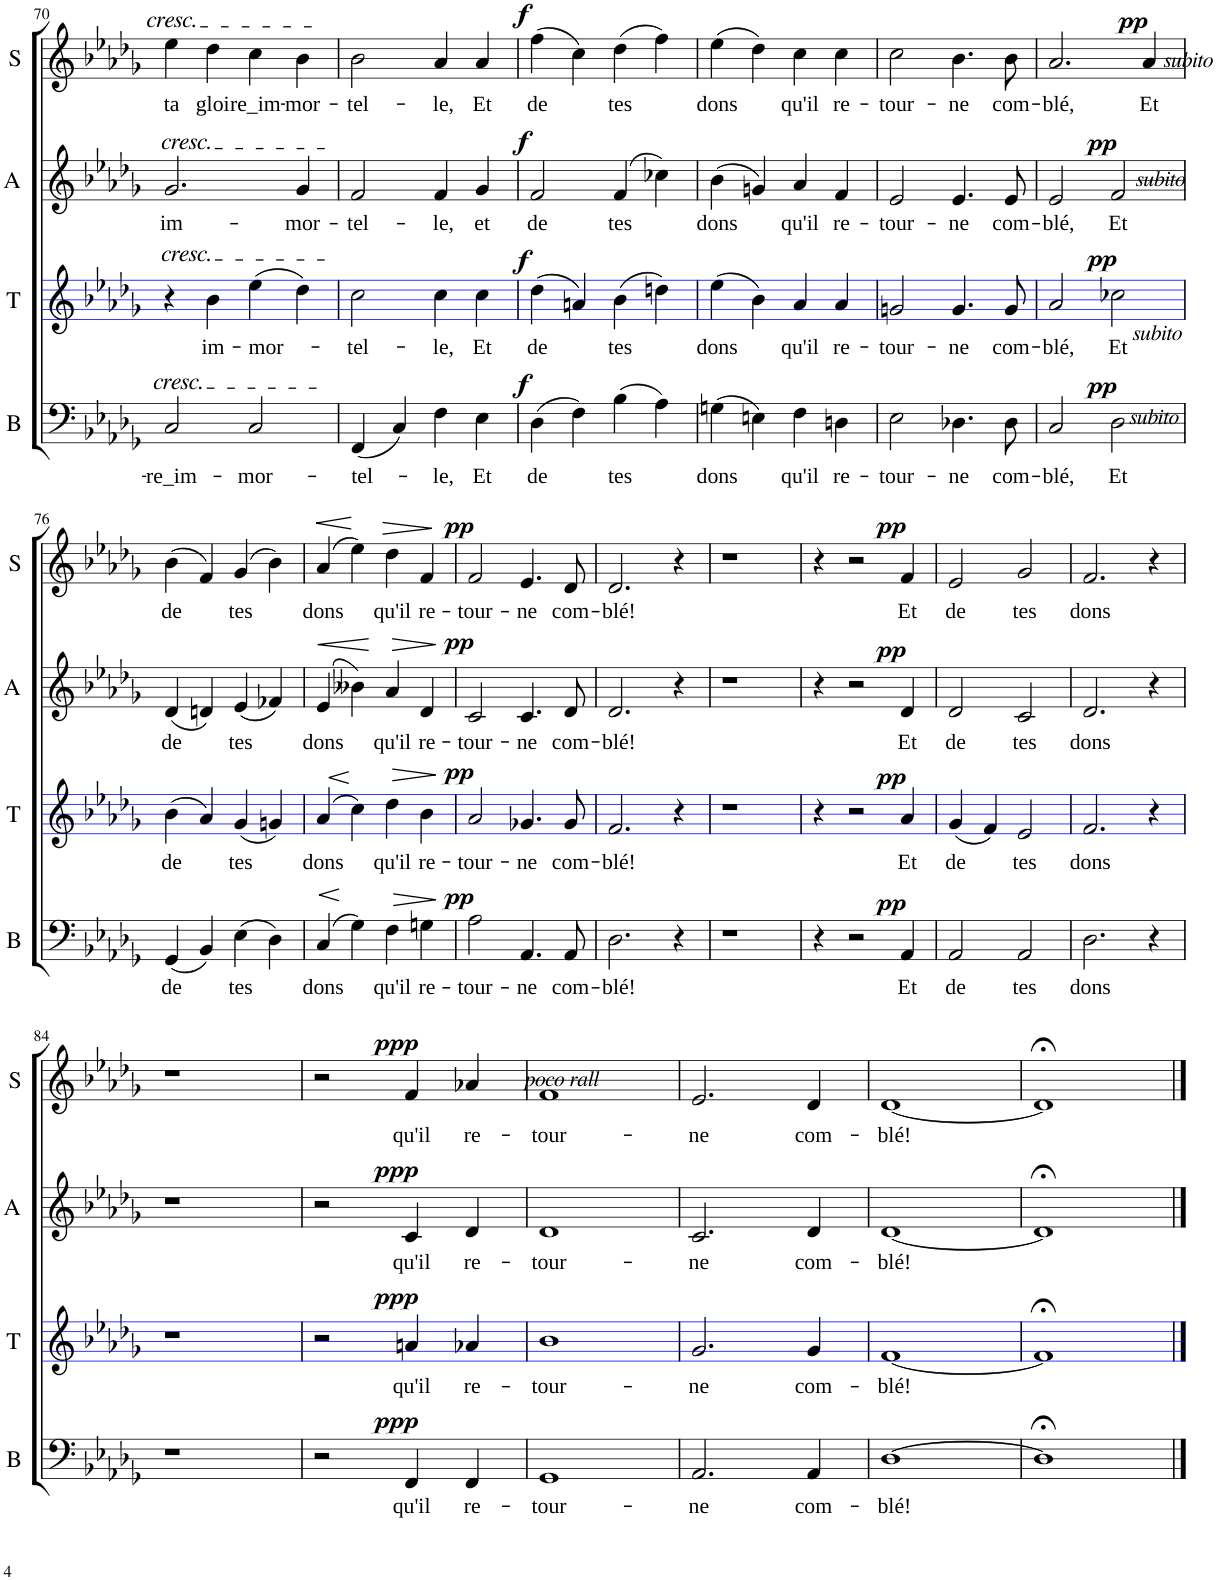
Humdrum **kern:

**kern	**text	**dynam	**kern	**text	**dynam	**kern	**text	**dynam	**kern	**text	**dynam
*part4	*part4	*part4	*part3	*part3	*part3	*part2	*part2	*part2	*part1	*part1	*part1
*staff4	*staff4	*staff4	*staff3	*staff3	*staff3	*staff2	*staff2	*staff2	*staff1	*staff1	*staff1
*I"B	*	*	*I"T	*	*	*I"A	*	*	*I"S	*	*
*I'B	*	*	*I'T	*	*	*I'A	*	*	*I'S	*	*
!!LO:PB:g=z
*clefF4	*	*	*clefG2	*	*	*clefG2	*	*	*clefG2	*	*
*Trd7c12	*	*	*	*	*	*	*	*	*	*	*
*k[b-e-a-d-g-]	*	*	*k[b-e-a-d-g-]	*	*	*k[b-e-a-d-g-]	*	*	*k[b-e-a-d-g-]	*	*
*M4/4	*	*	*M4/4	*	*	*M4/4	*	*	*M4/4	*	*
=70	=70	=70	=70	=70	=70	=70	=70	=70	=70	=70	=70
!	!	!	!	!	!	!	!	!	!LO:TX:a:i:t=cresc.	!	!
!	!	!	!	!	!	!LO:TX:a:i:t=cresc.	!	!	!	!	!
!	!	!	!LO:TX:a:i:t=cresc.	!	!	!	!	!	!	!	!
!LO:TX:a:i:t=cresc.	!	!	!	!	!	!	!	!	!	!	!
!	!LO:LY:b	!	!	!	!	!	!LO:LY:b	!	!	!LO:LY:b	!
2C/	-re_im-	.	4r	.	.	2.g-/	im-	.	4ee-\	ta	.
!	!	!	!	!LO:LY:b	!	!	!	!	!	!LO:LY:b	!
.	.	.	4b-\	im-	.	.	.	.	4dd-\	gloi	.
!	!LO:LY:b	!	!	!LO:LY:b	!	!	!	!	!	!LO:LY:b	!
2C/	-mor-	.	(4ee-\	-mor-	.	.	.	.	4cc\	re_im-	.
!	!	!	!	!	!	!	!LO:LY:b	!	!	!LO:LY:b	!
.	.	.	4dd-\)	.	.	4g-/	-mor-	.	4b-\	-mor-	.
=71	=71	=71	=71	=71	=71	=71	=71	=71	=71	=71	=71
!	!LO:LY:b	!	!	!LO:LY:b	!	!	!LO:LY:b	!	!	!LO:LY:b	!
(4FF/	-tel-	.	2cc\	-tel-	.	2f/	-tel-	.	2b-\	-tel-	.
4C/)	.	.	.	.	.	.	.	.	.	.	.
!	!LO:LY:b	!	!	!LO:LY:b	!	!	!LO:LY:b	!	!	!LO:LY:b	!
4F\	-le,	.	4cc\	-le,	.	4f/	-le,	.	4a-/	-le,	.
!	!LO:LY:b	!	!	!LO:LY:b	!	!	!LO:LY:b	!	!	!LO:LY:b	!
4E-\	Et	.	4cc\	Et	.	4g-/	et	.	4a-/	Et	.
=72	=72	=72	=72	=72	=72	=72	=72	=72	=72	=72	=72
!	!LO:LY:b	!LO:DY:a	!	!LO:LY:b	!LO:DY:a	!	!LO:LY:b	!LO:DY:a	!	!LO:LY:b	!LO:DY:a
(4D-\	de	f	(4dd-\	de	f	2f/	de	f	(4ff\	de	f
4F\)	.	.	4an/)	.	.	.	.	.	4cc\)	.	.
!	!LO:LY:b	!	!	!LO:LY:b	!	!	!LO:LY:b	!	!	!LO:LY:b	!
(4B-\	tes	.	(4b-\	tes	.	(4f/	tes	.	(4dd-\	tes	.
4A-\)	.	.	4ddn\)	.	.	4cc-X\)	.	.	4ff\)	.	.
=73	=73	=73	=73	=73	=73	=73	=73	=73	=73	=73	=73
!	!LO:LY:b	!	!	!LO:LY:b	!	!	!LO:LY:b	!	!	!LO:LY:b	!
(4Gn\	dons	.	(4ee-\	dons	.	(4b-\	dons	.	(4ee-\	dons	.
4En\)	.	.	4b-\)	.	.	4gn/)	.	.	4dd-\)	.	.
!	!LO:LY:b	!	!	!LO:LY:b	!	!	!LO:LY:b	!	!	!LO:LY:b	!
4F\	qu'il	.	4a-/	qu'il	.	4a-/	qu'il	.	4cc\	qu'il	.
!	!LO:LY:b	!	!	!LO:LY:b	!	!	!LO:LY:b	!	!	!LO:LY:b	!
4Dn\	re-	.	4a-/	re-	.	4f/	re-	.	4cc\	re-	.
=74	=74	=74	=74	=74	=74	=74	=74	=74	=74	=74	=74
!	!LO:LY:b	!	!	!LO:LY:b	!	!	!LO:LY:b	!	!	!LO:LY:b	!
2E-\	-tour-	.	2gn/	-tour-	.	2e-/	-tour-	.	2cc\	-tour-	.
!	!LO:LY:b	!	!	!LO:LY:b	!	!	!LO:LY:b	!	!	!LO:LY:b	!
4.D-X\	-ne	.	4.g/	-ne	.	4.e-/	-ne	.	4.b-\	-ne	.
!	!LO:LY:b	!	!	!LO:LY:b	!	!	!LO:LY:b	!	!	!LO:LY:b	!
8D-\	com-	.	8g/	com-	.	8e-/	com-	.	8b-\	com-	.
=75	=75	=75	=75	=75	=75	=75	=75	=75	=75	=75	=75
!	!LO:LY:b	!	!	!LO:LY:b	!	!	!LO:LY:b	!	!	!LO:LY:b	!
2C/	-blé,	.	2a-/	-blé,	.	2e-/	-blé,	.	2.a-/	-blé,	.
!	!	!	!	!	!	!LO:TX:b:i:t=subito	!	!	!	!	!
!	!	!	!LO:TX:b:i:t=subito	!	!	!	!	!	!	!	!
!LO:TX:b:i:t=subito	!	!	!	!	!	!	!	!	!	!	!
!	!LO:LY:b	!LO:DY:a	!	!LO:LY:b	!LO:DY:a	!	!LO:LY:b	!LO:DY:a	!	!	!
2D-\	Et	pp	2cc-X\	Et	pp	2f/	Et	pp	.	.	.
!	!	!	!	!	!	!	!	!	!LO:TX:b:i:t=subito	!	!
!	!	!	!	!	!	!	!	!	!	!LO:LY:b	!LO:DY:a
.	.	.	.	.	.	.	.	.	4a-/	Et	pp
!!LO:LB:g=z
=76	=76	=76	=76	=76	=76	=76	=76	=76	=76	=76	=76
!	!LO:LY:b	!	!	!LO:LY:b	!	!	!LO:LY:b	!	!	!LO:LY:b	!
(4GG-/	de	.	(4b-\	de	.	(4d-/	de	.	(4b-\	de	.
4BB-/)	.	.	4a-/)	.	.	4dn/)	.	.	4f/)	.	.
!	!LO:LY:b	!	!	!LO:LY:b	!	!	!LO:LY:b	!	!	!LO:LY:b	!
(4E-\	tes	.	(4g-/	tes	.	(4e-/	tes	.	(4g-/	tes	.
4D-\)	.	.	4gn/)	.	.	4f-X/)	.	.	4b-\)	.	.
=77	=77	=77	=77	=77	=77	=77	=77	=77	=77	=77	=77
!	!LO:LY:b	!LO:HP:b	!	!LO:LY:b	!LO:HP:b	!	!LO:LY:b	!LO:HP:b	!	!LO:LY:b	!LO:HP:b
(4C/	dons	<	(4a-/	dons	<	(4e-/	dons	<	(4a-/	dons	<
4G-\)	.	[	4cc\)	.	[	4b--X\)	.	.	4ee-\)	.	[
!	!LO:LY:b	!LO:HP:b	!	!LO:LY:b	!LO:HP:b	!	!LO:LY:b	!LO:HP:n=1:b	!	!LO:LY:b	!LO:HP:b
4F\	qu'il	>	4dd-\	qu'il	>	4a-/	qu'il	[ >	4dd-\	qu'il	>
!	!LO:LY:b	!	!	!LO:LY:b	!	!	!LO:LY:b	!	!	!LO:LY:b	!
4Gn\	re-	.	4b-\	re-	.	4d-/	re-	.	4f/	re-	.
.	.	]	.	.	]	.	.	]	.	.	]
=78	=78	=78	=78	=78	=78	=78	=78	=78	=78	=78	=78
!	!LO:LY:b	!LO:DY:a	!	!LO:LY:b	!LO:DY:a	!	!LO:LY:b	!LO:DY:a	!	!LO:LY:b	!LO:DY:a
2A-\	-tour-	pp	2a-/	-tour-	pp	2c/	-tour-	pp	2f/	-tour-	pp
!	!LO:LY:b	!	!	!LO:LY:b	!	!	!LO:LY:b	!	!	!LO:LY:b	!
4.AA-/	-ne	.	4.g-X/	-ne	.	4.c/	-ne	.	4.e-/	-ne	.
!	!LO:LY:b	!	!	!LO:LY:b	!	!	!LO:LY:b	!	!	!LO:LY:b	!
8AA-/	com-	.	8g-/	com-	.	8d-/	com-	.	8d-/	com-	.
=79	=79	=79	=79	=79	=79	=79	=79	=79	=79	=79	=79
!	!LO:LY:b	!	!	!LO:LY:b	!	!	!LO:LY:b	!	!	!LO:LY:b	!
2.D-\	-blé!	.	2.f/	-blé!	.	2.d-/	-blé!	.	2.d-/	-blé!	.
4r	.	.	4r	.	.	4r	.	.	4r	.	.
=80	=80	=80	=80	=80	=80	=80	=80	=80	=80	=80	=80
1r	.	.	1r	.	.	1r	.	.	1r	.	.
=81	=81	=81	=81	=81	=81	=81	=81	=81	=81	=81	=81
4r	.	.	4r	.	.	4r	.	.	4r	.	.
2r	.	.	2r	.	.	2r	.	.	2r	.	.
!	!LO:LY:b	!LO:DY:a	!	!LO:LY:b	!LO:DY:a	!	!LO:LY:b	!LO:DY:a	!	!LO:LY:b	!LO:DY:a
4AA-/	Et	pp	4a-/	Et	pp	4d-/	Et	pp	4f/	Et	pp
=82	=82	=82	=82	=82	=82	=82	=82	=82	=82	=82	=82
!	!LO:LY:b	!	!	!LO:LY:b	!	!	!LO:LY:b	!	!	!LO:LY:b	!
2AA-/	de	.	(4g-/	de	.	2d-/	de	.	2e-/	de	.
.	.	.	4f/)	.	.	.	.	.	.	.	.
!	!LO:LY:b	!	!	!LO:LY:b	!	!	!LO:LY:b	!	!	!LO:LY:b	!
2AA-/	tes	.	2e-/	tes	.	2c/	tes	.	2g-/	tes	.
=83	=83	=83	=83	=83	=83	=83	=83	=83	=83	=83	=83
!	!LO:LY:b	!	!	!LO:LY:b	!	!	!LO:LY:b	!	!	!LO:LY:b	!
2.D-\	dons	.	2.f/	dons	.	2.d-/	dons	.	2.f/	dons	.
4r	.	.	4r	.	.	4r	.	.	4r	.	.
!!LO:LB:g=z
=84	=84	=84	=84	=84	=84	=84	=84	=84	=84	=84	=84
1r	.	.	1r	.	.	1r	.	.	1r	.	.
=85	=85	=85	=85	=85	=85	=85	=85	=85	=85	=85	=85
2r	.	.	2r	.	.	2r	.	.	2r	.	.
!	!LO:LY:b	!LO:DY:a	!	!LO:LY:b	!LO:DY:a	!	!LO:LY:b	!LO:DY:a	!	!LO:LY:b	!LO:DY:a
4FF/	qu'il	ppp	4an/	qu'il	ppp	4c/	qu'il	ppp	4f/	qu'il	ppp
!	!LO:LY:b	!	!	!LO:LY:b	!	!	!LO:LY:b	!	!	!LO:LY:b	!
4FF/	re-	.	4a-X/	re-	.	4d-/	re-	.	4a-X/	re-	.
=86	=86	=86	=86	=86	=86	=86	=86	=86	=86	=86	=86
!	!	!	!	!	!	!	!	!	!LO:TX:b:i:t=poco rall	!	!
!	!LO:LY:b	!	!	!LO:LY:b	!	!	!LO:LY:b	!	!	!LO:LY:b	!
1GG-	-tour-	.	1b-	-tour-	.	1d-	-tour-	.	1f	-tour-	.
=87	=87	=87	=87	=87	=87	=87	=87	=87	=87	=87	=87
!	!LO:LY:b	!	!	!LO:LY:b	!	!	!LO:LY:b	!	!	!LO:LY:b	!
2.AA-/	-ne	.	2.g-/	-ne	.	2.c/	-ne	.	2.e-/	-ne	.
!	!LO:LY:b	!	!	!LO:LY:b	!	!	!LO:LY:b	!	!	!LO:LY:b	!
4AA-/	com-	.	4g-/	com-	.	4d-/	com-	.	4d-/	com-	.
=88	=88	=88	=88	=88	=88	=88	=88	=88	=88	=88	=88
!	!LO:LY:b	!	!	!LO:LY:b	!	!	!LO:LY:b	!	!	!LO:LY:b	!
[1D-	-blé!	.	[1f	-blé!	.	[1d-	-blé!	.	[1d-	-blé!	.
=89	=89	=89	=89	=89	=89	=89	=89	=89	=89	=89	=89
1D-;<]	.	.	1f;<]	.	.	1d-;<]	.	.	1d-;<]	.	.
==	==	==	==	==	==	==	==	==	==	==	==
*-	*-	*-	*-	*-	*-	*-	*-	*-	*-	*-	*-
